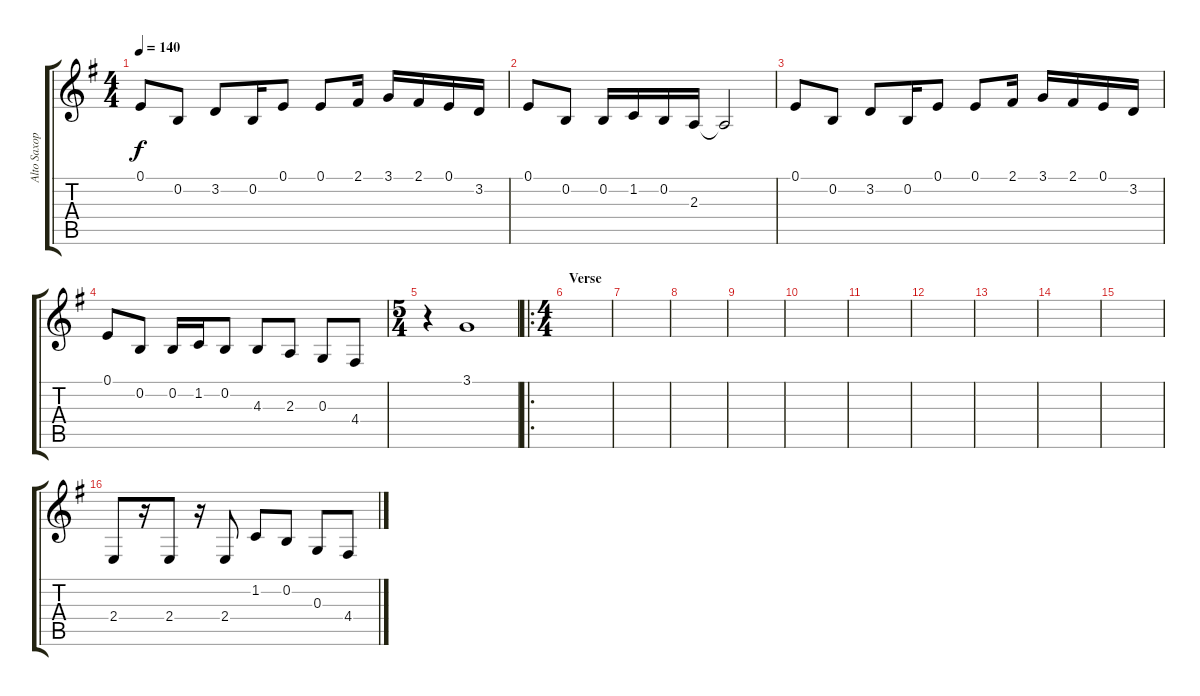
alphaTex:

\track ("Alto Saxophone" "Alto Saxop") {instrument altosax}
\staff {score tabs}
\tuning (E4 B3 G3 D3 A2 E2) {hide}
\ts (4 4)
\tempo 140
\clef g2
\ks g
0.1.8{dy f} 0.2.8 3.2.8 0.2.16 0.1.8 0.1.8 2.1.16 3.1.16 2.1.16 0.1.16 3.2.16 |
0.1.8 0.2.8 0.2.16 1.2.16 0.2.16 2.3.16 2.3{t}.2 |
0.1.8 0.2.8 3.2.8 0.2.16 0.1.8 0.1.8 2.1.16 3.1.16 2.1.16 0.1.16 3.2.16 |
0.1.8 0.2.8 0.2.16 1.2.16 0.2.8 4.3.8 2.3.8 0.3.8 4.4.8 |
\ts (5 4)
r.4 3.1.1 |
\ro
\ts (4 4)
\section ("" "Verse")
|
|
|
|
|
|
|
|
|
|
2.4.8 r.16 2.4.8 r.16 2.4.8 1.2.8 0.2.8 0.3.8 4.4.8
